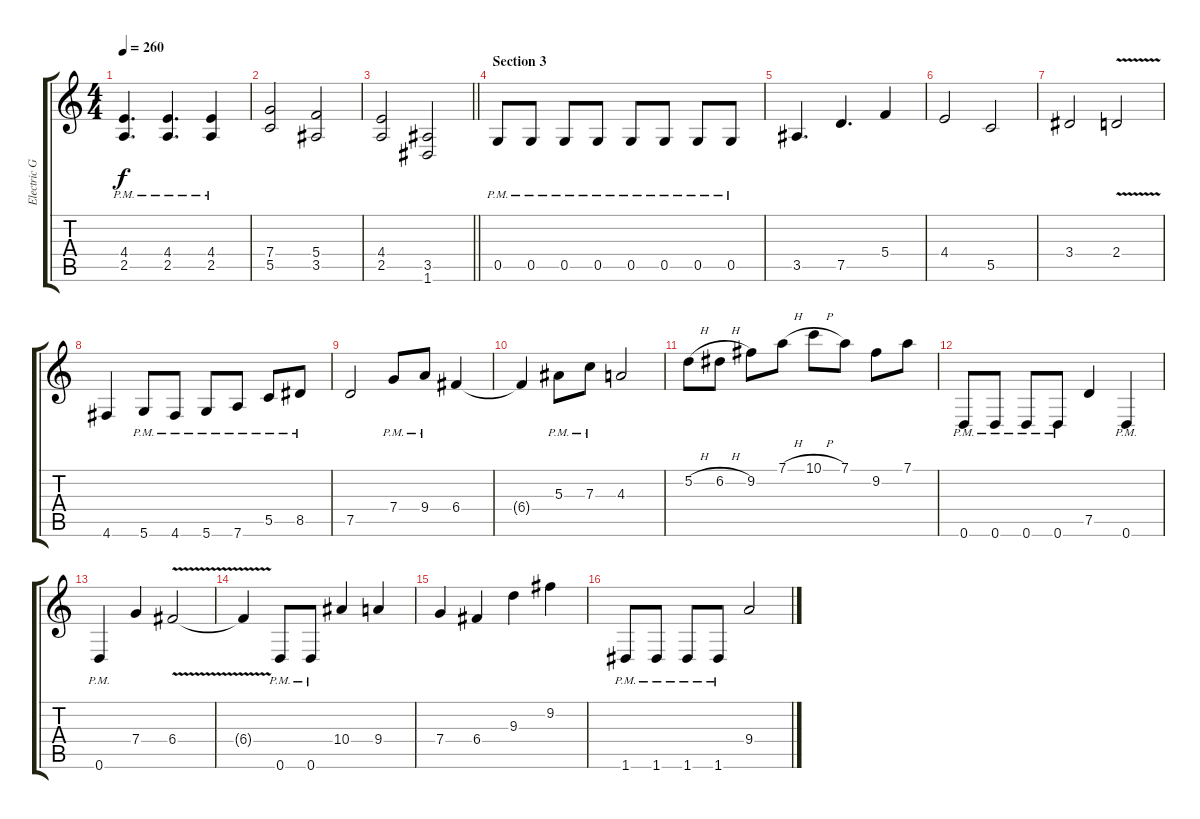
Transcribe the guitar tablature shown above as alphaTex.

\track ("Electric Guitar" "Electric G") {instrument overdrivenguitar}
\staff {score tabs}
\tuning (D4 A3 F3 C3 G2 D2) {hide}
\ts (4 4)
\tempo 260
\clef g2
\ks c
(4.4{pm} 2.5{pm}).4{d dy f} (4.4{pm} 2.5{pm}).4{d} (4.4{pm} 2.5{pm}).4 |
(7.4 5.5).2 (5.4 3.5).2 |
\barLineRight lightlight
(4.4 2.5).2 (3.5 1.6).2 |
\section ("" "Section 3")
0.5{pm}.8 0.5{pm}.8 0.5{pm}.8 0.5{pm}.8 0.5{pm}.8 0.5{pm}.8 0.5{pm}.8 0.5{pm}.8 |
3.5.4{d} 7.5.4{d} 5.4.4 |
4.4.2 5.5.2 |
3.4.2 2.4{v}.2 |
4.6.4 5.6{pm}.8 4.6{pm}.8 5.6{pm}.8 7.6{pm}.8 5.5{pm}.8 8.5{pm}.8 |
7.5.2 7.4{pm}.8 9.4{pm}.8 6.4.4 |
6.4{t}.4 5.3{pm}.8 7.3{pm}.8 4.3.2 |
5.2{h}.8 6.2{h}.8 9.2.8 7.1{h}.8 10.1{h}.8 7.1.8 9.2.8 7.1.8 |
0.6{pm}.8 0.6{pm}.8 0.6{pm}.8 0.6{pm}.8 7.5.4 0.6{pm}.4 |
0.6{pm}.4 7.4.4 6.4{v}.2 |
6.4{t}.4 0.6{pm}.8 0.6{pm}.8 10.4.4 9.4.4 |
7.4.4 6.4.4 9.3.4 9.2.4 |
1.6{pm}.8 1.6{pm}.8 1.6{pm}.8 1.6{pm}.8 9.4.2
